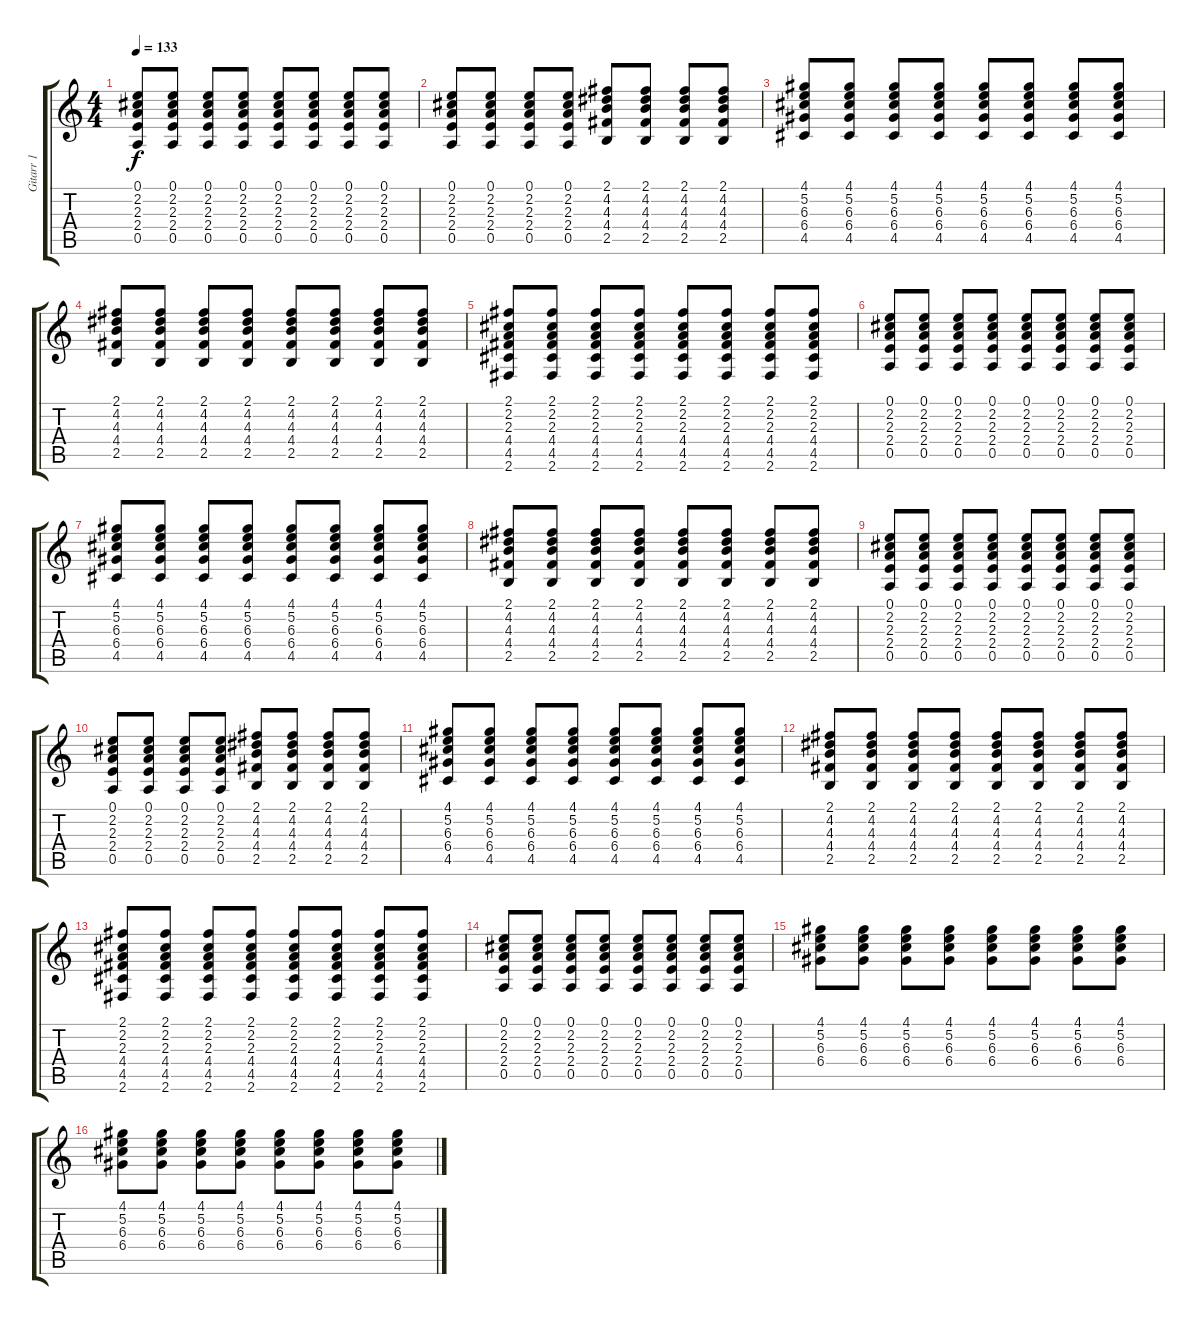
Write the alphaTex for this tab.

\track ("Gitarr 1" "Gitarr 1") {instrument acousticguitarnylon}
\staff {score tabs}
\tuning (E4 B3 G3 D3 A2 E2) {hide}
\ts (4 4)
\tempo 133
\clef g2
\ks c
(0.1 2.2 2.3 2.4 0.5).8{dy f} (0.1 2.2 2.3 2.4 0.5).8 (0.1 2.2 2.3 2.4 0.5).8 (0.1 2.2 2.3 2.4 0.5).8 (0.1 2.2 2.3 2.4 0.5).8 (0.1 2.2 2.3 2.4 0.5).8 (0.1 2.2 2.3 2.4 0.5).8 (0.1 2.2 2.3 2.4 0.5).8 |
(0.1 2.2 2.3 2.4 0.5).8 (0.1 2.2 2.3 2.4 0.5).8 (0.1 2.2 2.3 2.4 0.5).8 (0.1 2.2 2.3 2.4 0.5).8 (2.1 4.2 4.3 4.4 2.5).8 (2.1 4.2 4.3 4.4 2.5).8 (2.1 4.2 4.3 4.4 2.5).8 (2.1 4.2 4.3 4.4 2.5).8 |
(4.1 5.2 6.3 6.4 4.5).8 (4.1 5.2 6.3 6.4 4.5).8 (4.1 5.2 6.3 6.4 4.5).8 (4.1 5.2 6.3 6.4 4.5).8 (4.1 5.2 6.3 6.4 4.5).8 (4.1 5.2 6.3 6.4 4.5).8 (4.1 5.2 6.3 6.4 4.5).8 (4.1 5.2 6.3 6.4 4.5).8 |
(2.1 4.2 4.3 4.4 2.5).8 (2.1 4.2 4.3 4.4 2.5).8 (2.1 4.2 4.3 4.4 2.5).8 (2.1 4.2 4.3 4.4 2.5).8 (2.1 4.2 4.3 4.4 2.5).8 (2.1 4.2 4.3 4.4 2.5).8 (2.1 4.2 4.3 4.4 2.5).8 (2.1 4.2 4.3 4.4 2.5).8 |
(2.1 2.2 2.3 4.4 4.5 2.6).8 (2.1 2.2 2.3 4.4 4.5 2.6).8 (2.1 2.2 2.3 4.4 4.5 2.6).8 (2.1 2.2 2.3 4.4 4.5 2.6).8 (2.1 2.2 2.3 4.4 4.5 2.6).8 (2.1 2.2 2.3 4.4 4.5 2.6).8 (2.1 2.2 2.3 4.4 4.5 2.6).8 (2.1 2.2 2.3 4.4 4.5 2.6).8 |
(0.1 2.2 2.3 2.4 0.5).8 (0.1 2.2 2.3 2.4 0.5).8 (0.1 2.2 2.3 2.4 0.5).8 (0.1 2.2 2.3 2.4 0.5).8 (0.1 2.2 2.3 2.4 0.5).8 (0.1 2.2 2.3 2.4 0.5).8 (0.1 2.2 2.3 2.4 0.5).8 (0.1 2.2 2.3 2.4 0.5).8 |
(4.1 5.2 6.3 6.4 4.5).8 (4.1 5.2 6.3 6.4 4.5).8 (4.1 5.2 6.3 6.4 4.5).8 (4.1 5.2 6.3 6.4 4.5).8 (4.1 5.2 6.3 6.4 4.5).8 (4.1 5.2 6.3 6.4 4.5).8 (4.1 5.2 6.3 6.4 4.5).8 (4.1 5.2 6.3 6.4 4.5).8 |
(2.1 4.2 4.3 4.4 2.5).8 (2.1 4.2 4.3 4.4 2.5).8 (2.1 4.2 4.3 4.4 2.5).8 (2.1 4.2 4.3 4.4 2.5).8 (2.1 4.2 4.3 4.4 2.5).8 (2.1 4.2 4.3 4.4 2.5).8 (2.1 4.2 4.3 4.4 2.5).8 (2.1 4.2 4.3 4.4 2.5).8 |
(0.1 2.2 2.3 2.4 0.5).8 (0.1 2.2 2.3 2.4 0.5).8 (0.1 2.2 2.3 2.4 0.5).8 (0.1 2.2 2.3 2.4 0.5).8 (0.1 2.2 2.3 2.4 0.5).8 (0.1 2.2 2.3 2.4 0.5).8 (0.1 2.2 2.3 2.4 0.5).8 (0.1 2.2 2.3 2.4 0.5).8 |
(0.1 2.2 2.3 2.4 0.5).8 (0.1 2.2 2.3 2.4 0.5).8 (0.1 2.2 2.3 2.4 0.5).8 (0.1 2.2 2.3 2.4 0.5).8 (2.1 4.2 4.3 4.4 2.5).8 (2.1 4.2 4.3 4.4 2.5).8 (2.1 4.2 4.3 4.4 2.5).8 (2.1 4.2 4.3 4.4 2.5).8 |
(4.1 5.2 6.3 6.4 4.5).8 (4.1 5.2 6.3 6.4 4.5).8 (4.1 5.2 6.3 6.4 4.5).8 (4.1 5.2 6.3 6.4 4.5).8 (4.1 5.2 6.3 6.4 4.5).8 (4.1 5.2 6.3 6.4 4.5).8 (4.1 5.2 6.3 6.4 4.5).8 (4.1 5.2 6.3 6.4 4.5).8 |
(2.1 4.2 4.3 4.4 2.5).8 (2.1 4.2 4.3 4.4 2.5).8 (2.1 4.2 4.3 4.4 2.5).8 (2.1 4.2 4.3 4.4 2.5).8 (2.1 4.2 4.3 4.4 2.5).8 (2.1 4.2 4.3 4.4 2.5).8 (2.1 4.2 4.3 4.4 2.5).8 (2.1 4.2 4.3 4.4 2.5).8 |
(2.1 2.2 2.3 4.4 4.5 2.6).8 (2.1 2.2 2.3 4.4 4.5 2.6).8 (2.1 2.2 2.3 4.4 4.5 2.6).8 (2.1 2.2 2.3 4.4 4.5 2.6).8 (2.1 2.2 2.3 4.4 4.5 2.6).8 (2.1 2.2 2.3 4.4 4.5 2.6).8 (2.1 2.2 2.3 4.4 4.5 2.6).8 (2.1 2.2 2.3 4.4 4.5 2.6).8 |
(0.1 2.2 2.3 2.4 0.5).8 (0.1 2.2 2.3 2.4 0.5).8 (0.1 2.2 2.3 2.4 0.5).8 (0.1 2.2 2.3 2.4 0.5).8 (0.1 2.2 2.3 2.4 0.5).8 (0.1 2.2 2.3 2.4 0.5).8 (0.1 2.2 2.3 2.4 0.5).8 (0.1 2.2 2.3 2.4 0.5).8 |
(4.1 5.2 6.3 6.4).8 (4.1 5.2 6.3 6.4).8 (4.1 5.2 6.3 6.4).8 (4.1 5.2 6.3 6.4).8 (4.1 5.2 6.3 6.4).8 (4.1 5.2 6.3 6.4).8 (4.1 5.2 6.3 6.4).8 (4.1 5.2 6.3 6.4).8 |
(4.1 5.2 6.3 6.4).8 (4.1 5.2 6.3 6.4).8 (4.1 5.2 6.3 6.4).8 (4.1 5.2 6.3 6.4).8 (4.1 5.2 6.3 6.4).8 (4.1 5.2 6.3 6.4).8 (4.1 5.2 6.3 6.4).8 (4.1 5.2 6.3 6.4).8
